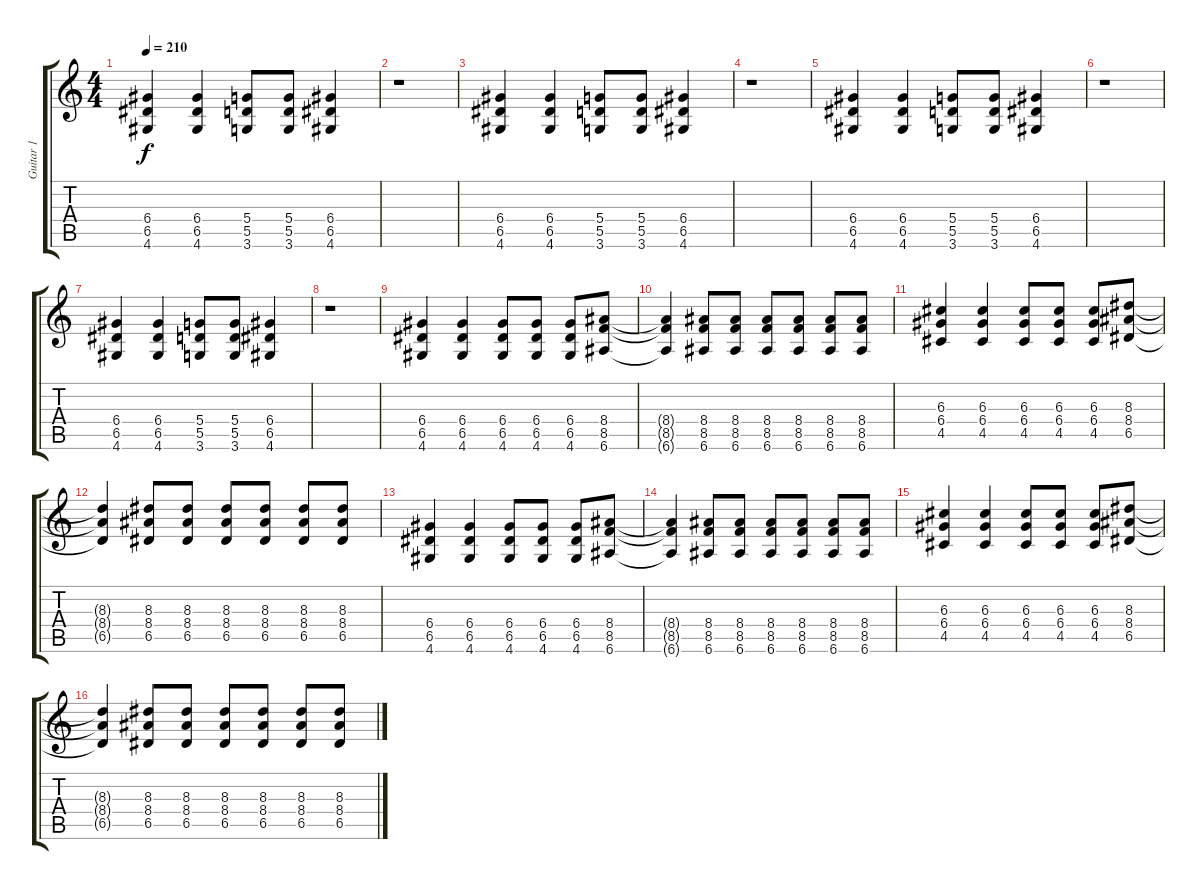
\track ("Guitar 1" "Guitar 1") {instrument electricguitarclean}
\staff {score tabs}
\tuning (E4 B3 G3 D3 A2 E2) {hide}
\ts (4 4)
\tempo 210
\clef g2
\ks c
(6.4 6.5 4.6).4{dy f instrument distortionguitar} (6.4 6.5 4.6).4 (5.4 5.5 3.6).8 (5.4 5.5 3.6).8 (6.4 6.5 4.6).4 |
r.1 |
(6.4 6.5 4.6).4 (6.4 6.5 4.6).4 (5.4 5.5 3.6).8 (5.4 5.5 3.6).8 (6.4 6.5 4.6).4 |
r.1 |
(6.4 6.5 4.6).4 (6.4 6.5 4.6).4 (5.4 5.5 3.6).8 (5.4 5.5 3.6).8 (6.4 6.5 4.6).4 |
r.1 |
(6.4 6.5 4.6).4 (6.4 6.5 4.6).4 (5.4 5.5 3.6).8 (5.4 5.5 3.6).8 (6.4 6.5 4.6).4 |
r.1 |
(6.4 6.5 4.6).4{volume 10} (6.4 6.5 4.6).4 (6.4 6.5 4.6).8 (6.4 6.5 4.6).8 (6.4 6.5 4.6).8 (8.4 8.5 6.6).8 |
(8.4{t} 8.5{t} 6.6{t}).4 (8.4 8.5 6.6).8 (8.4 8.5 6.6).8 (8.4 8.5 6.6).8 (8.4 8.5 6.6).8 (8.4 8.5 6.6).8 (8.4 8.5 6.6).8 |
(6.3 6.4 4.5).4 (6.3 6.4 4.5).4 (6.3 6.4 4.5).8 (6.3 6.4 4.5).8 (6.3 6.4 4.5).8 (8.3 8.4 6.5).8 |
(8.3{t} 8.4{t} 6.5{t}).4 (8.3 8.4 6.5).8 (8.3 8.4 6.5).8 (8.3 8.4 6.5).8 (8.3 8.4 6.5).8 (8.3 8.4 6.5).8 (8.3 8.4 6.5).8 |
(6.4 6.5 4.6).4{volume 10} (6.4 6.5 4.6).4 (6.4 6.5 4.6).8 (6.4 6.5 4.6).8 (6.4 6.5 4.6).8 (8.4 8.5 6.6).8 |
(8.4{t} 8.5{t} 6.6{t}).4 (8.4 8.5 6.6).8 (8.4 8.5 6.6).8 (8.4 8.5 6.6).8 (8.4 8.5 6.6).8 (8.4 8.5 6.6).8 (8.4 8.5 6.6).8 |
(6.3 6.4 4.5).4 (6.3 6.4 4.5).4 (6.3 6.4 4.5).8 (6.3 6.4 4.5).8 (6.3 6.4 4.5).8 (8.3 8.4 6.5).8 |
(8.3{t} 8.4{t} 6.5{t}).4 (8.3 8.4 6.5).8 (8.3 8.4 6.5).8 (8.3 8.4 6.5).8 (8.3 8.4 6.5).8 (8.3 8.4 6.5).8 (8.3 8.4 6.5).8
